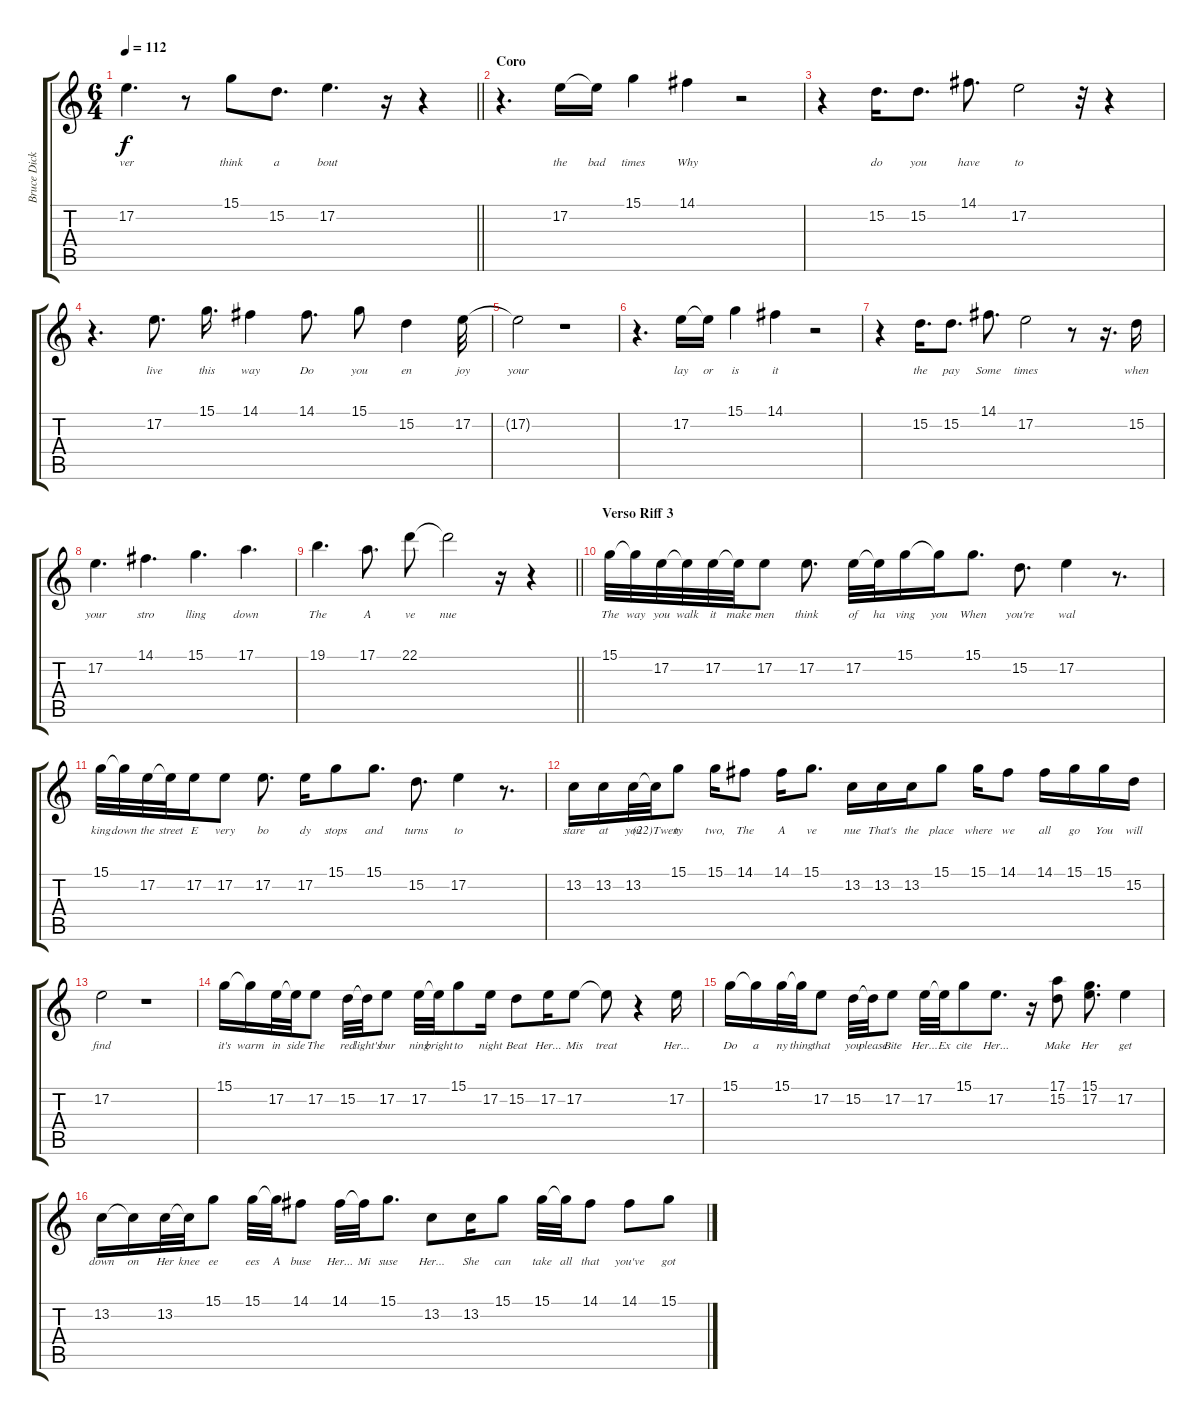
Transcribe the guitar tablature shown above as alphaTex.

\track ("Bruce Dickinson" "Bruce Dick") {instrument lead2sawtooth}
\staff {score tabs}
\tuning (E4 B3 G3 D3 A2 E2) {hide}
\ts (6 4)
\tempo 112
\clef g2
\barLineRight lightlight
\ks c
17.2.4{d lyrics (0 "ver") lyrics (1 "") lyrics (2 "") lyrics (3 "") lyrics (4 "") dy f} r.8 15.1.8{lyrics (0 "think") lyrics (1 "") lyrics (2 "") lyrics (3 "") lyrics (4 "")} 15.2.8{d lyrics (0 "a") lyrics (1 "") lyrics (2 "") lyrics (3 "") lyrics (4 "")} 17.2.4{d lyrics (0 "bout") lyrics (1 "") lyrics (2 "") lyrics (3 "") lyrics (4 "")} r.16 r.4 |
\section ("" "Coro")
r.4{d} 17.2.16{lyrics (0 "the") lyrics (1 "") lyrics (2 "") lyrics (3 "") lyrics (4 "")} 17.2{t}.16{lyrics (0 "bad") lyrics (1 "") lyrics (2 "") lyrics (3 "") lyrics (4 "")} 15.1.4{lyrics (0 "times") lyrics (1 "") lyrics (2 "") lyrics (3 "") lyrics (4 "")} 14.1.4{lyrics (0 "Why") lyrics (1 "") lyrics (2 "") lyrics (3 "") lyrics (4 "")} r.2 |
r.4 15.2.16{d lyrics (0 "do") lyrics (1 "") lyrics (2 "") lyrics (3 "") lyrics (4 "")} 15.2.8{d lyrics (0 "you") lyrics (1 "") lyrics (2 "") lyrics (3 "") lyrics (4 "")} 14.1.8{d lyrics (0 "have") lyrics (1 "") lyrics (2 "") lyrics (3 "") lyrics (4 "")} 17.2.2{lyrics (0 "to") lyrics (1 "") lyrics (2 "") lyrics (3 "") lyrics (4 "")} r.32 r.4 |
r.4{d} 17.2.8{d lyrics (0 "live") lyrics (1 "") lyrics (2 "") lyrics (3 "") lyrics (4 "")} 15.1.16{d lyrics (0 "this") lyrics (1 "") lyrics (2 "") lyrics (3 "") lyrics (4 "")} 14.1.4{lyrics (0 "way") lyrics (1 "") lyrics (2 "") lyrics (3 "") lyrics (4 "")} 14.1.8{d lyrics (0 "Do") lyrics (1 "") lyrics (2 "") lyrics (3 "") lyrics (4 "")} 15.1.8{lyrics (0 "you") lyrics (1 "") lyrics (2 "") lyrics (3 "") lyrics (4 "")} 15.2.4{lyrics (0 "en") lyrics (1 "") lyrics (2 "") lyrics (3 "") lyrics (4 "")} 17.2.32{lyrics (0 "joy") lyrics (1 "") lyrics (2 "") lyrics (3 "") lyrics (4 "")} |
17.2{t}.2{lyrics (0 "your") lyrics (1 "") lyrics (2 "") lyrics (3 "") lyrics (4 "")} r.1 |
r.4{d} 17.2.16{lyrics (0 "lay") lyrics (1 "") lyrics (2 "") lyrics (3 "") lyrics (4 "")} 17.2{t}.16{lyrics (0 "or") lyrics (1 "") lyrics (2 "") lyrics (3 "") lyrics (4 "")} 15.1.4{lyrics (0 "is") lyrics (1 "") lyrics (2 "") lyrics (3 "") lyrics (4 "")} 14.1.4{lyrics (0 "it") lyrics (1 "") lyrics (2 "") lyrics (3 "") lyrics (4 "")} r.2 |
r.4 15.2.16{d lyrics (0 "the") lyrics (1 "") lyrics (2 "") lyrics (3 "") lyrics (4 "")} 15.2.8{d lyrics (0 "pay") lyrics (1 "") lyrics (2 "") lyrics (3 "") lyrics (4 "")} 14.1.8{d lyrics (0 "Some") lyrics (1 "") lyrics (2 "") lyrics (3 "") lyrics (4 "")} 17.2.2{lyrics (0 "times") lyrics (1 "") lyrics (2 "") lyrics (3 "") lyrics (4 "")} r.8 r.16{d} 15.2.16{lyrics (0 "when") lyrics (1 "") lyrics (2 "") lyrics (3 "") lyrics (4 "")} |
17.2.4{d lyrics (0 "your") lyrics (1 "") lyrics (2 "") lyrics (3 "") lyrics (4 "")} 14.1.4{d lyrics (0 "stro") lyrics (1 "") lyrics (2 "") lyrics (3 "") lyrics (4 "")} 15.1.4{d lyrics (0 "lling") lyrics (1 "") lyrics (2 "") lyrics (3 "") lyrics (4 "")} 17.1.4{d lyrics (0 "down") lyrics (1 "") lyrics (2 "") lyrics (3 "") lyrics (4 "")} |
\barLineRight lightlight
19.1.4{d lyrics (0 "The") lyrics (1 "") lyrics (2 "") lyrics (3 "") lyrics (4 "")} 17.1.8{d lyrics (0 "A") lyrics (1 "") lyrics (2 "") lyrics (3 "") lyrics (4 "")} 22.1.8{lyrics (0 "ve") lyrics (1 "") lyrics (2 "") lyrics (3 "") lyrics (4 "")} 22.1{t}.2{lyrics (0 "nue") lyrics (1 "") lyrics (2 "") lyrics (3 "") lyrics (4 "")} r.16 r.4 |
\section ("" "Verso Riff 3")
15.1.32{lyrics (0 "The") lyrics (1 "") lyrics (2 "") lyrics (3 "") lyrics (4 "")} 15.1{t}.32{lyrics (0 "way") lyrics (1 "") lyrics (2 "") lyrics (3 "") lyrics (4 "")} 17.2.32{lyrics (0 "you") lyrics (1 "") lyrics (2 "") lyrics (3 "") lyrics (4 "")} 17.2{t}.32{lyrics (0 "walk") lyrics (1 "") lyrics (2 "") lyrics (3 "") lyrics (4 "")} 17.2.32{lyrics (0 "it") lyrics (1 "") lyrics (2 "") lyrics (3 "") lyrics (4 "")} 17.2{t}.32{lyrics (0 "make") lyrics (1 "") lyrics (2 "") lyrics (3 "") lyrics (4 "")} 17.2.8{lyrics (0 "men") lyrics (1 "") lyrics (2 "") lyrics (3 "") lyrics (4 "")} 17.2.8{d lyrics (0 "think") lyrics (1 "") lyrics (2 "") lyrics (3 "") lyrics (4 "")} 17.2.32{lyrics (0 "of") lyrics (1 "") lyrics (2 "") lyrics (3 "") lyrics (4 "")} 17.2{t}.32{lyrics (0 "ha") lyrics (1 "") lyrics (2 "") lyrics (3 "") lyrics (4 "")} 15.1.16{lyrics (0 "ving") lyrics (1 "") lyrics (2 "") lyrics (3 "") lyrics (4 "")} 15.1{t}.16{lyrics (0 "you") lyrics (1 "") lyrics (2 "") lyrics (3 "") lyrics (4 "")} 15.1.8{d lyrics (0 "When") lyrics (1 "") lyrics (2 "") lyrics (3 "") lyrics (4 "")} 15.2.8{d lyrics (0 "you're") lyrics (1 "") lyrics (2 "") lyrics (3 "") lyrics (4 "")} 17.2.4{lyrics (0 "wal") lyrics (1 "") lyrics (2 "") lyrics (3 "") lyrics (4 "")} r.8{d} |
15.1.32{lyrics (0 "king") lyrics (1 "") lyrics (2 "") lyrics (3 "") lyrics (4 "")} 15.1{t}.32{lyrics (0 "down") lyrics (1 "") lyrics (2 "") lyrics (3 "") lyrics (4 "")} 17.2.32{lyrics (0 "the") lyrics (1 "") lyrics (2 "") lyrics (3 "") lyrics (4 "")} 17.2{t}.32{lyrics (0 "street") lyrics (1 "") lyrics (2 "") lyrics (3 "") lyrics (4 "")} 17.2.16{lyrics (0 "E") lyrics (1 "") lyrics (2 "") lyrics (3 "") lyrics (4 "")} 17.2.8{lyrics (0 "very") lyrics (1 "") lyrics (2 "") lyrics (3 "") lyrics (4 "")} 17.2.8{d lyrics (0 "bo") lyrics (1 "") lyrics (2 "") lyrics (3 "") lyrics (4 "")} 17.2.16{lyrics (0 "dy") lyrics (1 "") lyrics (2 "") lyrics (3 "") lyrics (4 "")} 15.1.8{lyrics (0 "stops") lyrics (1 "") lyrics (2 "") lyrics (3 "") lyrics (4 "")} 15.1.8{d lyrics (0 "and") lyrics (1 "") lyrics (2 "") lyrics (3 "") lyrics (4 "")} 15.2.8{d lyrics (0 "turns") lyrics (1 "") lyrics (2 "") lyrics (3 "") lyrics (4 "")} 17.2.4{lyrics (0 "to") lyrics (1 "") lyrics (2 "") lyrics (3 "") lyrics (4 "")} r.8{d} |
13.2.16{lyrics (0 "stare") lyrics (1 "") lyrics (2 "") lyrics (3 "") lyrics (4 "")} 13.2.16{lyrics (0 "at") lyrics (1 "") lyrics (2 "") lyrics (3 "") lyrics (4 "")} 13.2.32{lyrics (0 "you") lyrics (1 "") lyrics (2 "") lyrics (3 "") lyrics (4 "")} 13.2{t}.32{lyrics (0 "(22)Twen") lyrics (1 "") lyrics (2 "") lyrics (3 "") lyrics (4 "")} 15.1.8{lyrics (0 "ty") lyrics (1 "") lyrics (2 "") lyrics (3 "") lyrics (4 "")} 15.1.16{lyrics (0 "two,") lyrics (1 "") lyrics (2 "") lyrics (3 "") lyrics (4 "")} 14.1.8{lyrics (0 "The") lyrics (1 "") lyrics (2 "") lyrics (3 "") lyrics (4 "")} 14.1.16{lyrics (0 "A") lyrics (1 "") lyrics (2 "") lyrics (3 "") lyrics (4 "")} 15.1.8{d lyrics (0 "ve") lyrics (1 "") lyrics (2 "") lyrics (3 "") lyrics (4 "")} 13.2.16{lyrics (0 "nue") lyrics (1 "") lyrics (2 "") lyrics (3 "") lyrics (4 "")} 13.2.16{lyrics (0 "That's") lyrics (1 "") lyrics (2 "") lyrics (3 "") lyrics (4 "")} 13.2.16{lyrics (0 "the") lyrics (1 "") lyrics (2 "") lyrics (3 "") lyrics (4 "")} 15.1.8{lyrics (0 "place") lyrics (1 "") lyrics (2 "") lyrics (3 "") lyrics (4 "")} 15.1.16{lyrics (0 "where") lyrics (1 "") lyrics (2 "") lyrics (3 "") lyrics (4 "")} 14.1.8{lyrics (0 "we") lyrics (1 "") lyrics (2 "") lyrics (3 "") lyrics (4 "")} 14.1.16{lyrics (0 "all") lyrics (1 "") lyrics (2 "") lyrics (3 "") lyrics (4 "")} 15.1.16{lyrics (0 "go") lyrics (1 "") lyrics (2 "") lyrics (3 "") lyrics (4 "")} 15.1.16{lyrics (0 "You") lyrics (1 "") lyrics (2 "") lyrics (3 "") lyrics (4 "")} 15.2.16{lyrics (0 "will") lyrics (1 "") lyrics (2 "") lyrics (3 "") lyrics (4 "")} |
17.2.2{lyrics (0 "find") lyrics (1 "") lyrics (2 "") lyrics (3 "") lyrics (4 "")} r.1 |
15.1.16{lyrics (0 "it's") lyrics (1 "") lyrics (2 "") lyrics (3 "") lyrics (4 "")} 15.1{t}.16{lyrics (0 "warm") lyrics (1 "") lyrics (2 "") lyrics (3 "") lyrics (4 "")} 17.2.32{lyrics (0 "in") lyrics (1 "") lyrics (2 "") lyrics (3 "") lyrics (4 "")} 17.2{t}.32{lyrics (0 "side") lyrics (1 "") lyrics (2 "") lyrics (3 "") lyrics (4 "")} 17.2.8{lyrics (0 "The") lyrics (1 "") lyrics (2 "") lyrics (3 "") lyrics (4 "")} 15.2.32{lyrics (0 "red") lyrics (1 "") lyrics (2 "") lyrics (3 "") lyrics (4 "")} 15.2{t}.32{lyrics (0 "light's") lyrics (1 "") lyrics (2 "") lyrics (3 "") lyrics (4 "")} 17.2.8{lyrics (0 "bur") lyrics (1 "") lyrics (2 "") lyrics (3 "") lyrics (4 "")} 17.2.32{lyrics (0 "ning") lyrics (1 "") lyrics (2 "") lyrics (3 "") lyrics (4 "")} 17.2{t}.32{lyrics (0 "bright") lyrics (1 "") lyrics (2 "") lyrics (3 "") lyrics (4 "")} 15.1.8{lyrics (0 "to") lyrics (1 "") lyrics (2 "") lyrics (3 "") lyrics (4 "")} 17.2.16{lyrics (0 "night") lyrics (1 "") lyrics (2 "") lyrics (3 "") lyrics (4 "")} 15.2.8{lyrics (0 "Beat") lyrics (1 "") lyrics (2 "") lyrics (3 "") lyrics (4 "")} 17.2.16{lyrics (0 "Her...") lyrics (1 "") lyrics (2 "") lyrics (3 "") lyrics (4 "")} 17.2.8{lyrics (0 "Mis") lyrics (1 "") lyrics (2 "") lyrics (3 "") lyrics (4 "")} 17.2{t}.8{lyrics (0 "treat") lyrics (1 "") lyrics (2 "") lyrics (3 "") lyrics (4 "")} r.4 17.2.16{lyrics (0 "Her...") lyrics (1 "") lyrics (2 "") lyrics (3 "") lyrics (4 "")} |
15.1.16{lyrics (0 "Do") lyrics (1 "") lyrics (2 "") lyrics (3 "") lyrics (4 "")} 15.1{t}.16{lyrics (0 "a") lyrics (1 "") lyrics (2 "") lyrics (3 "") lyrics (4 "")} 15.1.32{lyrics (0 "ny") lyrics (1 "") lyrics (2 "") lyrics (3 "") lyrics (4 "")} 15.1{t}.32{lyrics (0 "thing") lyrics (1 "") lyrics (2 "") lyrics (3 "") lyrics (4 "")} 17.2.8{lyrics (0 "that") lyrics (1 "") lyrics (2 "") lyrics (3 "") lyrics (4 "")} 15.2.32{lyrics (0 "you") lyrics (1 "") lyrics (2 "") lyrics (3 "") lyrics (4 "")} 15.2{t}.32{lyrics (0 "please") lyrics (1 "") lyrics (2 "") lyrics (3 "") lyrics (4 "")} 17.2.8{lyrics (0 "Bite") lyrics (1 "") lyrics (2 "") lyrics (3 "") lyrics (4 "")} 17.2.32{lyrics (0 "Her...") lyrics (1 "") lyrics (2 "") lyrics (3 "") lyrics (4 "")} 17.2{t}.32{lyrics (0 "Ex") lyrics (1 "") lyrics (2 "") lyrics (3 "") lyrics (4 "")} 15.1.8{lyrics (0 "cite") lyrics (1 "") lyrics (2 "") lyrics (3 "") lyrics (4 "")} 17.2.8{d lyrics (0 "Her...") lyrics (1 "") lyrics (2 "") lyrics (3 "") lyrics (4 "")} r.16 (17.1 15.2).8{lyrics (0 "Make") lyrics (1 "") lyrics (2 "") lyrics (3 "") lyrics (4 "")} (15.1 17.2).8{d lyrics (0 "Her") lyrics (1 "") lyrics (2 "") lyrics (3 "") lyrics (4 "")} 17.2.4{lyrics (0 "get") lyrics (1 "") lyrics (2 "") lyrics (3 "") lyrics (4 "")} |
13.2.16{lyrics (0 "down") lyrics (1 "") lyrics (2 "") lyrics (3 "") lyrics (4 "")} 13.2{t}.16{lyrics (0 "on") lyrics (1 "") lyrics (2 "") lyrics (3 "") lyrics (4 "")} 13.2.32{lyrics (0 "Her") lyrics (1 "") lyrics (2 "") lyrics (3 "") lyrics (4 "")} 13.2{t}.32{lyrics (0 "knee") lyrics (1 "") lyrics (2 "") lyrics (3 "") lyrics (4 "")} 15.1.8{lyrics (0 "ee") lyrics (1 "") lyrics (2 "") lyrics (3 "") lyrics (4 "")} 15.1.32{lyrics (0 "ees") lyrics (1 "") lyrics (2 "") lyrics (3 "") lyrics (4 "")} 15.1{t}.32{lyrics (0 "A") lyrics (1 "") lyrics (2 "") lyrics (3 "") lyrics (4 "")} 14.1.8{lyrics (0 "buse") lyrics (1 "") lyrics (2 "") lyrics (3 "") lyrics (4 "")} 14.1.32{lyrics (0 "Her...") lyrics (1 "") lyrics (2 "") lyrics (3 "") lyrics (4 "")} 14.1{t}.32{lyrics (0 "Mi") lyrics (1 "") lyrics (2 "") lyrics (3 "") lyrics (4 "")} 15.1.8{d lyrics (0 "suse") lyrics (1 "") lyrics (2 "") lyrics (3 "") lyrics (4 "")} 13.2.8{lyrics (0 "Her...") lyrics (1 "") lyrics (2 "") lyrics (3 "") lyrics (4 "")} 13.2.16{lyrics (0 "She") lyrics (1 "") lyrics (2 "") lyrics (3 "") lyrics (4 "")} 15.1.8{lyrics (0 "can") lyrics (1 "") lyrics (2 "") lyrics (3 "") lyrics (4 "")} 15.1.32{lyrics (0 "take") lyrics (1 "") lyrics (2 "") lyrics (3 "") lyrics (4 "")} 15.1{t}.32{lyrics (0 "all") lyrics (1 "") lyrics (2 "") lyrics (3 "") lyrics (4 "")} 14.1.8{lyrics (0 "that") lyrics (1 "") lyrics (2 "") lyrics (3 "") lyrics (4 "")} 14.1.8{lyrics (0 "you've") lyrics (1 "") lyrics (2 "") lyrics (3 "") lyrics (4 "")} 15.1.8{lyrics (0 "got") lyrics (1 "") lyrics (2 "") lyrics (3 "") lyrics (4 "")}
